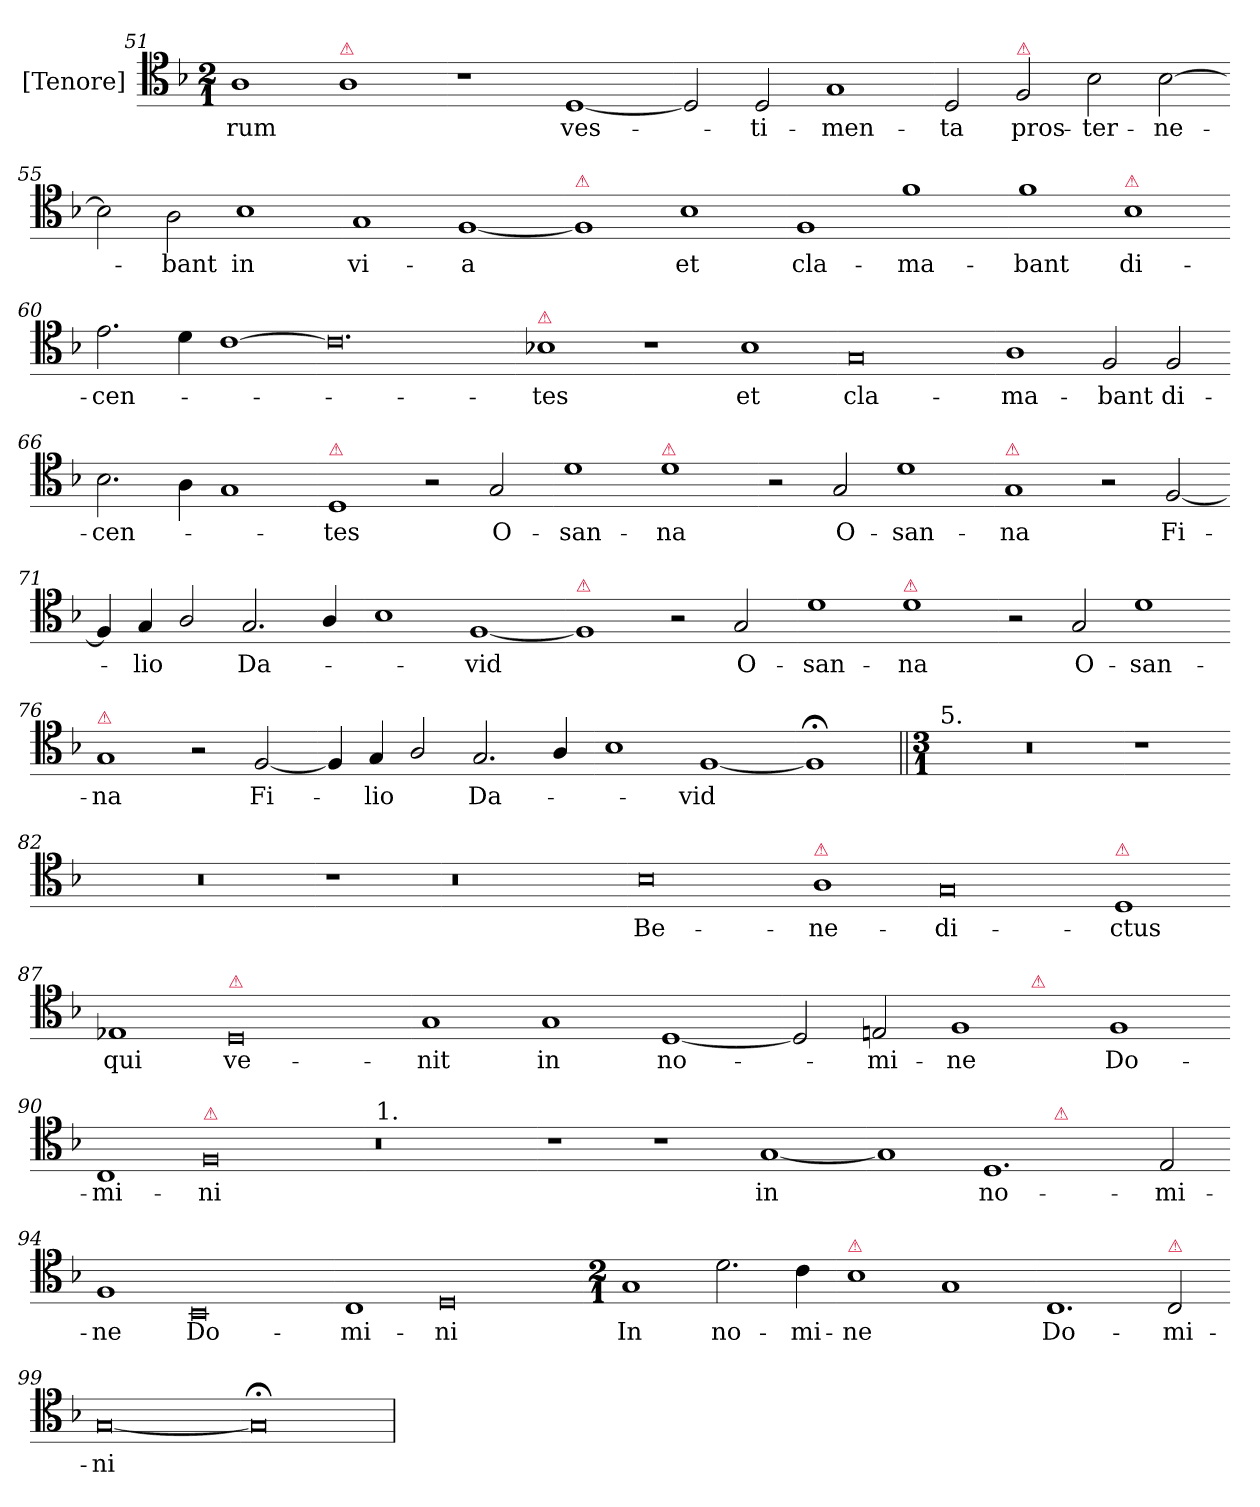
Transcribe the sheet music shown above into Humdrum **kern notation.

**kern	**text
*part1	*part1
*staff1	*staff1
*I"[Tenore]	*
*I'T	*
*clefC4	*
*k[b-]	*
*M2/1	*
=51	=51
1A\	-rum
!LO:TX:a:color=crimson:t=⚠	!
1A\	.
=52-	=52-
1r	.
[1D/	ves-
=53-	=53-
2D/]	.
2D/	-ti-
1G/	-men-
=54-	=54-
2D/	-ta
!LO:TX:a:color=crimson:t=⚠	!
2F/	pros-
2B-\	-ter-
[2B-\	-ne-
=55-	=55-
2B-\]	.
2A\	-bant
1B-\	in
=56-	=56-
1G/	vi-
[1F/	-a
=57-	=57-
!LO:TX:a:color=crimson:t=⚠	!
1F/]	.
1B-\	et
=58-	=58-
1F/	cla-
1f\	-ma-
=59-	=59-
1f\	-bant
!LO:TX:a:color=crimson:t=⚠	!
1B-\	di-
=60-	=60-
2.e\	-cen-
4d\	.
[1c\	.
=61-	=61-
0.c\]	.
=62-	=62-
!LO:TX:a:color=crimson:t=⚠	!
1B-X\	-tes
=63-	=63-
1r	.
1B-\	et
=64-	=64-
0G/	cla-
=65-	=65-
1A\	-ma-
2F/	-bant
2F/	di-
=66-	=66-
2.B-\	-cen-
4A\	.
1G/	.
=67-	=67-
!LO:TX:a:color=crimson:t=⚠	!
1D/	-tes
2r	.
2G/	O-
=68-	=68-
1d\	-san-
!LO:TX:a:color=crimson:t=⚠	!
1d\	-na
=69-	=69-
2r	.
!	!LO:LY:i
2G/	O-
!	!LO:LY:i
1d\	-san-
=70-	=70-
!LO:TX:a:color=crimson:t=⚠	!
!	!LO:LY:i
1G/	-na
2r	.
[2F/	Fi-
=71-	=71-
4F/]	.
4G/	-lio
2A/	.
2.G/	Da-
4A/	.
=72-	=72-
1B-\	.
[1F/	-vid
=73-	=73-
!LO:TX:a:color=crimson:t=⚠	!
1F/]	.
2r	.
2G/	O-
=74-	=74-
1d\	-san-
!LO:TX:a:color=crimson:t=⚠	!
1d\	-na
=75-	=75-
2r	.
!	!LO:LY:i
2G/	O-
!	!LO:LY:i
1d\	-san-
=76-	=76-
!LO:TX:a:color=crimson:t=⚠	!
!	!LO:LY:i
1G/	-na
2r	.
[2F/	Fi-
=77-	=77-
4F/]	.
4G/	-lio
2A/	.
2.G/	Da-
4A/	.
=78-	=78-
1B-\	.
[1F/	-vid
=79-	=79-
1F;</]	.
=80||	=80||
*M3/1	*
!LO:TX:a:t=5.	!
0.r	.
=81-	=81-
1r	.
=82-	=82-
0.r	.
=83-	=83-
1r	.
=84-	=84-
0r	.
=85-	=85-
0B-\	Be-
!LO:TX:a:color=crimson:t=⚠	!
1A\	-ne-
=86-	=86-
0G/	-di-
!LO:TX:a:color=crimson:t=⚠	!
1D/	-ctus
=87-	=87-
1E-X/	qui
!LO:TX:a:color=crimson:t=⚠	!
0D/	ve-
=88-	=88-
1G/	-nit
1G/	in
[1D/	no-
=89-	=89-
*^	*
2D/]	1.ryy	.
2En/	.	-mi-
1F/	.	-ne
!	!LO:TX:a:color=crimson:t=⚠	!
.	1.ryy	.
1F/	.	Do-
*v	*v	*
=90-	=90-
1C/	-mi-
!LO:TX:a:color=crimson:t=⚠	!
0F/	-ni
=91-	=91-
!LO:TX:a:t=1.	!
0r	.
=92-	=92-
1r	.
1r	.
[1G/	in
=93-	=93-
*^	*
1G/]	1.ryy	.
1.D/	.	no-
!	!LO:TX:a:color=crimson:t=⚠	!
.	1.ryy	.
2E/	.	-mi-
*v	*v	*
=94-	=94-
1F/	-ne
0BB-/	Do-
=95-	=95-
1C/	-mi-
0D/	-ni
=96-	=96-
*M2/1	*
1G/	In
2.d\	no-
4c\	-mi-
=97-	=97-
!LO:TX:a:color=crimson:t=⚠	!
1B-\	-ne
1G/	.
=98-	=98-
1.C/	Do-
!LO:TX:a:color=crimson:t=⚠	!
2C/	-mi-
=99-	=99-
[0G/	-ni
=100-	=100-
0G;</]	.
=	=
*-	*-
